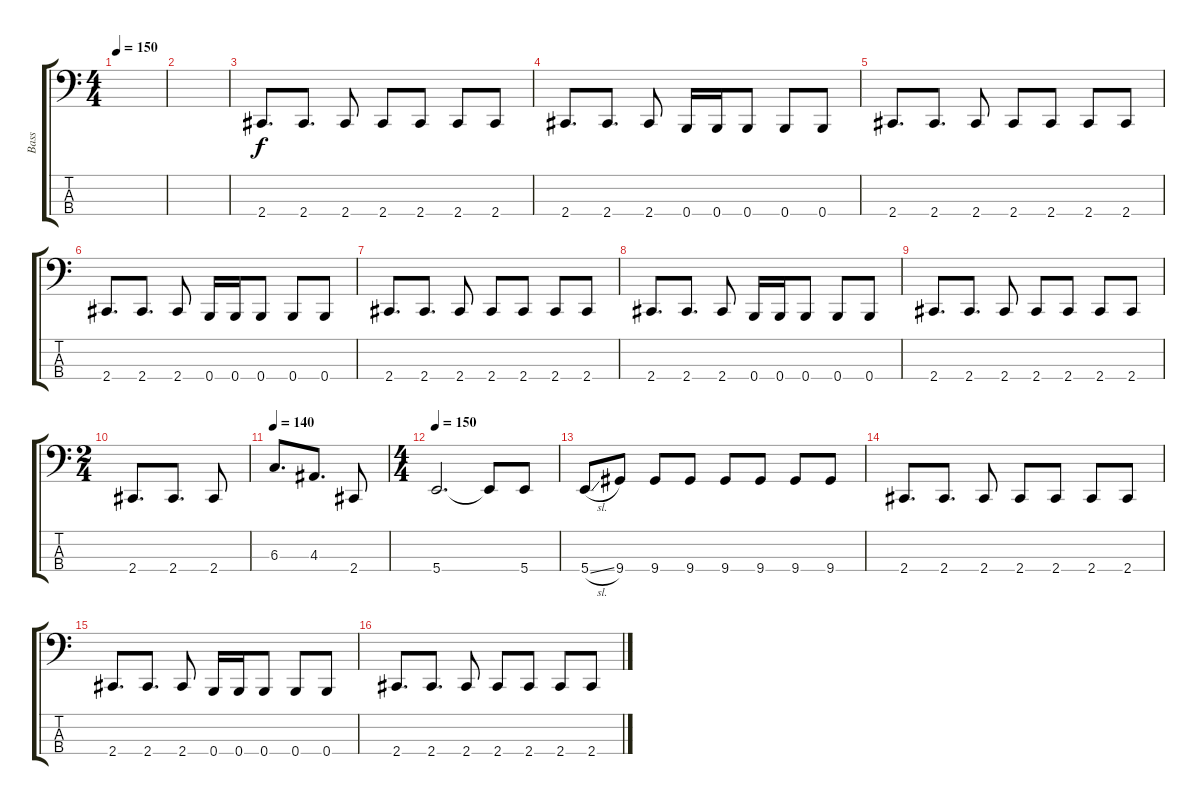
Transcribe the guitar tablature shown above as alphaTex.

\track ("Bass" "Bass") {instrument electricbasspick}
\staff {score tabs}
\tuning (E2 B1 Gb1 B0) {hide}
\ts (4 4)
\tempo 150
\clef f4
\ks c
|
|
2.4.8{d} 2.4.8{d} 2.4.8 2.4.8 2.4.8 2.4.8 2.4.8 |
2.4.8{d} 2.4.8{d} 2.4.8 0.4.16 0.4.16 0.4.8 0.4.8 0.4.8 |
2.4.8{d} 2.4.8{d} 2.4.8 2.4.8 2.4.8 2.4.8 2.4.8 |
2.4.8{d} 2.4.8{d} 2.4.8 0.4.16 0.4.16 0.4.8 0.4.8 0.4.8 |
2.4.8{d} 2.4.8{d} 2.4.8 2.4.8 2.4.8 2.4.8 2.4.8 |
2.4.8{d} 2.4.8{d} 2.4.8 0.4.16 0.4.16 0.4.8 0.4.8 0.4.8 |
2.4.8{d} 2.4.8{d} 2.4.8 2.4.8 2.4.8 2.4.8 2.4.8 |
\ts (2 4)
2.4.8{d} 2.4.8{d} 2.4.8 |
\tempo 140
6.3.8{d} 4.3.8{d} 2.4.8 |
\ts (4 4)
\tempo 150
5.4.2{d} 5.4{t}.8 5.4.8 |
5.4{sl}.8 9.4.8 9.4.8 9.4.8 9.4.8 9.4.8 9.4.8 9.4.8 |
2.4.8{d} 2.4.8{d} 2.4.8 2.4.8 2.4.8 2.4.8 2.4.8 |
2.4.8{d} 2.4.8{d} 2.4.8 0.4.16 0.4.16 0.4.8 0.4.8 0.4.8 |
2.4.8{d} 2.4.8{d} 2.4.8 2.4.8 2.4.8 2.4.8 2.4.8
